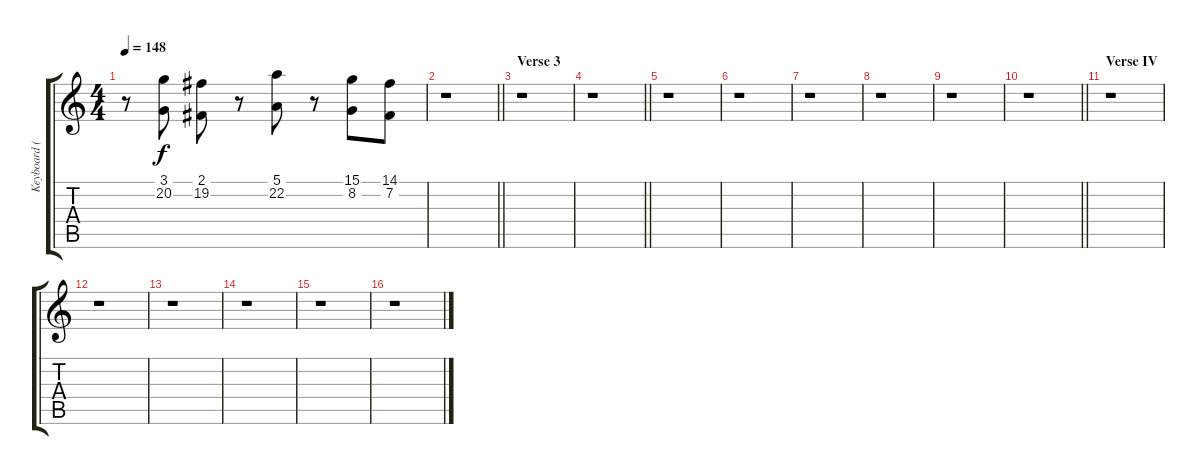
\track ("Keyboard (Tuomas)" "Keyboard (") {instrument synthstrings1}
\staff {score tabs}
\tuning (E4 B3 G3 D3 A2 E2) {hide}
\ts (4 4)
\tempo 148
\clef g2
\ks c
r.8{dy f} (3.1 20.2).8 (2.1 19.2).8 r.8 (5.1 22.2).8 r.8 (15.1 8.2).8 (14.1 7.2).8 |
\barLineRight lightlight
r.1 |
\section ("" "Verse 3")
r.1 |
\barLineRight lightlight
r.1 |
r.1 |
r.1 |
r.1 |
r.1 |
r.1 |
\barLineRight lightlight
r.1 |
\section ("" "Verse IV")
r.1 |
r.1 |
r.1 |
r.1 |
r.1 |
r.1
